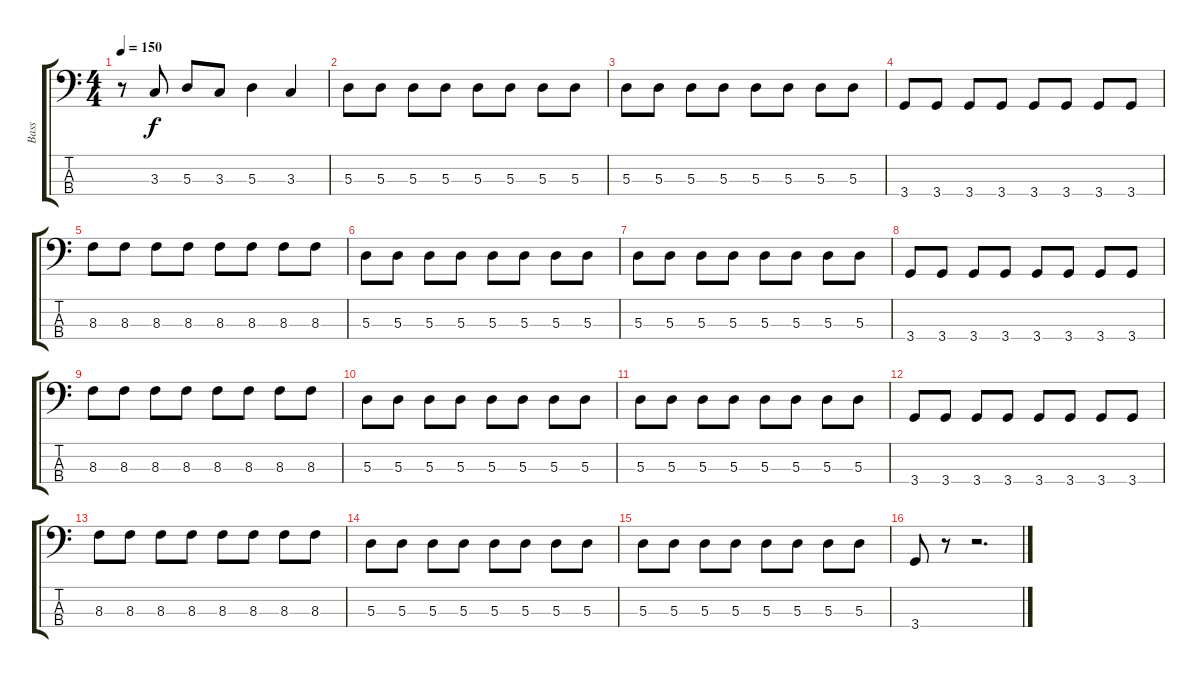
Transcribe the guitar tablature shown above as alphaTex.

\track ("Bass" "Bass") {instrument electricbassfinger}
\staff {score tabs}
\tuning (G2 D2 A1 E1) {hide}
\ts (4 4)
\tempo 150
\clef f4
\ks c
r.8{dy f} 3.3.8 5.3.8 3.3.8 5.3.4 3.3.4 |
5.3.8 5.3.8 5.3.8 5.3.8 5.3.8 5.3.8 5.3.8 5.3.8 |
5.3.8 5.3.8 5.3.8 5.3.8 5.3.8 5.3.8 5.3.8 5.3.8 |
3.4.8 3.4.8 3.4.8 3.4.8 3.4.8 3.4.8 3.4.8 3.4.8 |
8.3.8 8.3.8 8.3.8 8.3.8 8.3.8 8.3.8 8.3.8 8.3.8 |
5.3.8 5.3.8 5.3.8 5.3.8 5.3.8 5.3.8 5.3.8 5.3.8 |
5.3.8 5.3.8 5.3.8 5.3.8 5.3.8 5.3.8 5.3.8 5.3.8 |
3.4.8 3.4.8 3.4.8 3.4.8 3.4.8 3.4.8 3.4.8 3.4.8 |
8.3.8 8.3.8 8.3.8 8.3.8 8.3.8 8.3.8 8.3.8 8.3.8 |
5.3.8 5.3.8 5.3.8 5.3.8 5.3.8 5.3.8 5.3.8 5.3.8 |
5.3.8 5.3.8 5.3.8 5.3.8 5.3.8 5.3.8 5.3.8 5.3.8 |
3.4.8 3.4.8 3.4.8 3.4.8 3.4.8 3.4.8 3.4.8 3.4.8 |
8.3.8 8.3.8 8.3.8 8.3.8 8.3.8 8.3.8 8.3.8 8.3.8 |
5.3.8 5.3.8 5.3.8 5.3.8 5.3.8 5.3.8 5.3.8 5.3.8 |
5.3.8 5.3.8 5.3.8 5.3.8 5.3.8 5.3.8 5.3.8 5.3.8 |
3.4.8 r.8 r.2{d}
